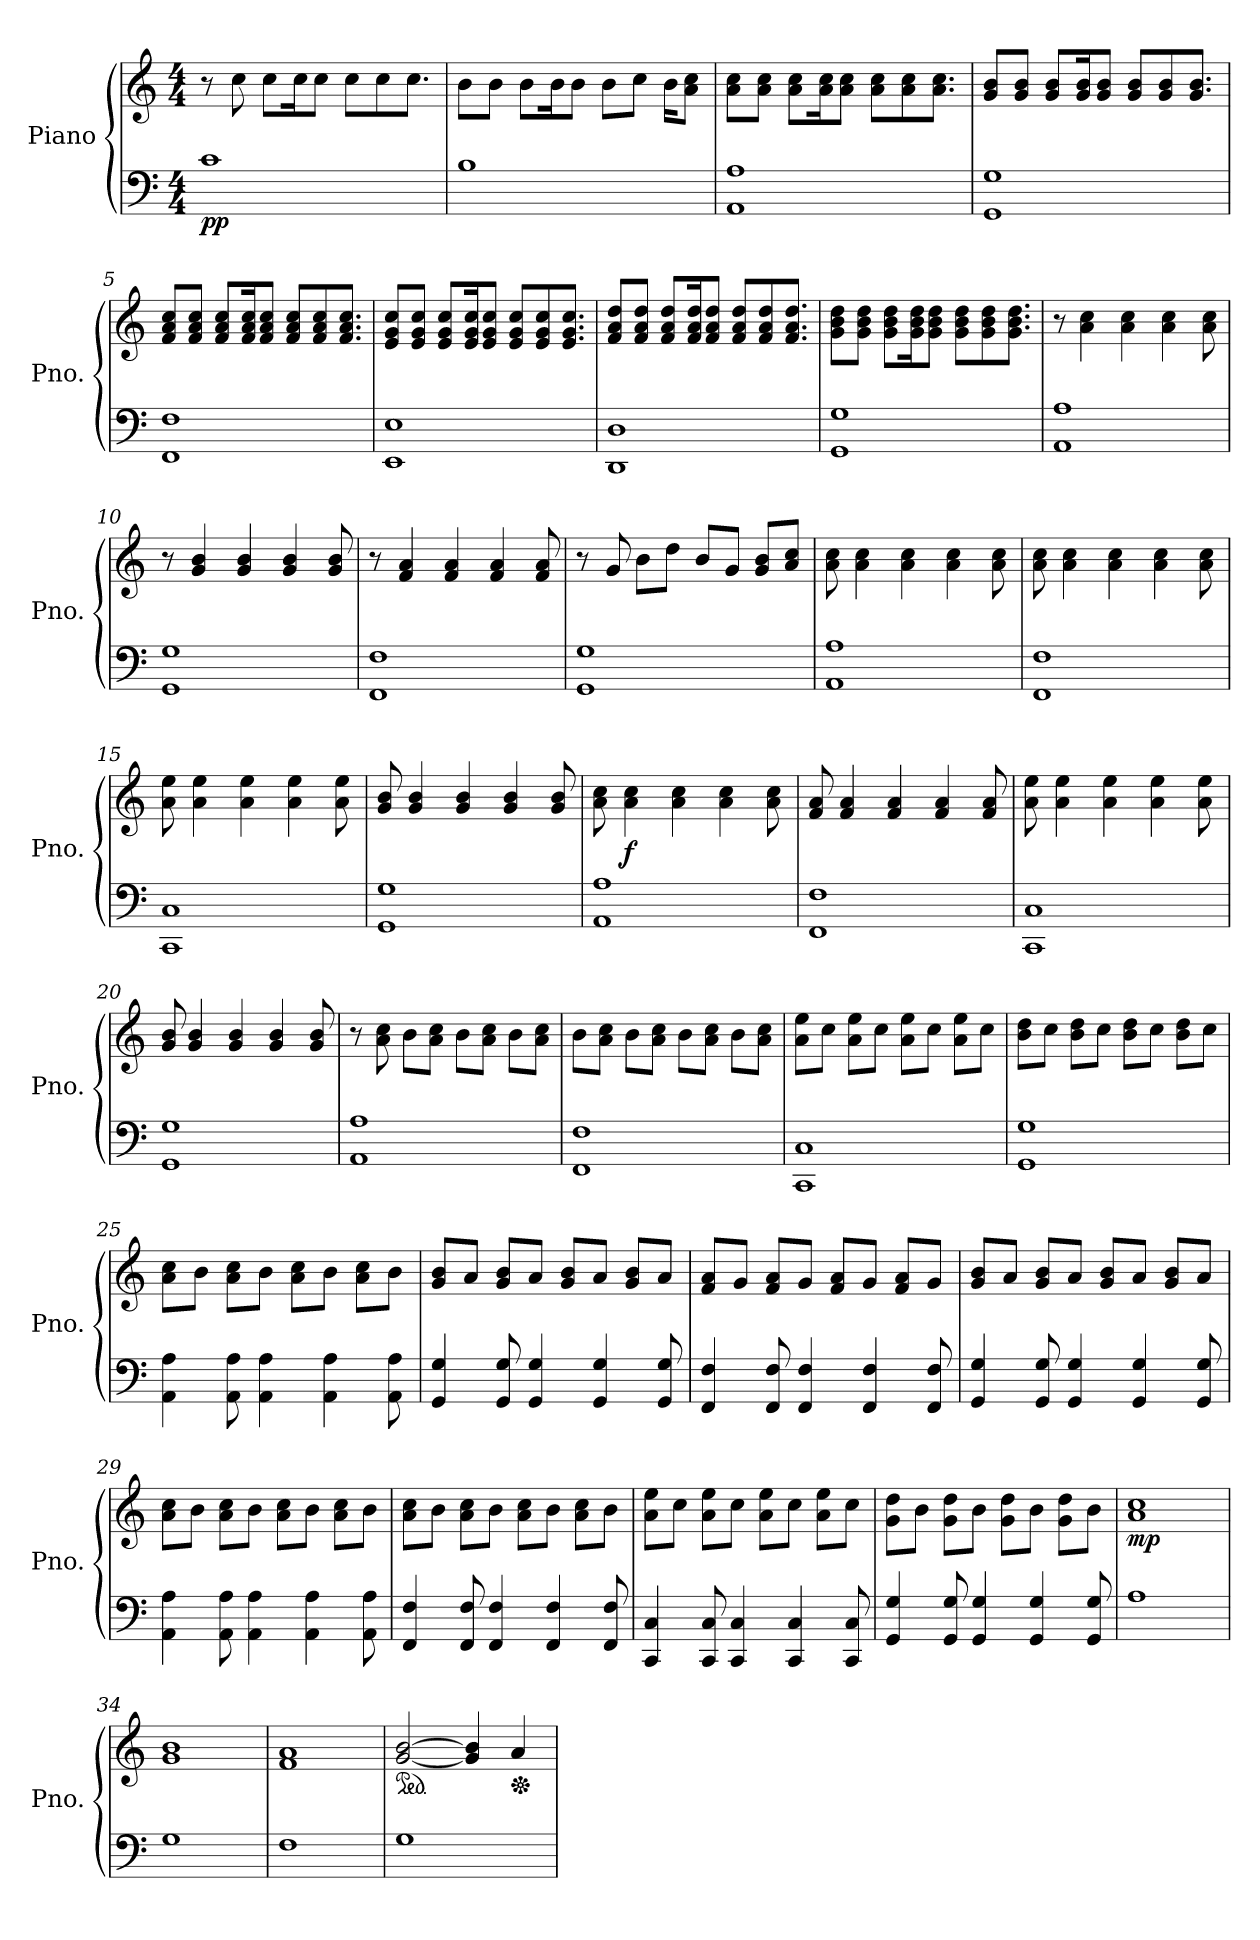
**kern	**kern	**dynam
*part1	*part1	*part1
*staff2	*staff1	*staff1/2
*I"Piano	*	*
*I'Pno.	*	*
*clefF4	*clefG2	*
*k[]	*k[]	*
*M4/4	*M4/4	*
*MM100	*MM100	*
=1	=1	=1
!	!	!LO:DY:b=2
!	!	!LO:DY:n=1:b
1c	8r	p p
.	8cc\	.
.	8cc\L	.
.	16cc\K	.
.	8cc\J	.
.	8cc\L	.
.	8cc\	.
.	8.cc\J	.
=2	=2	=2
1B	8b\L	.
.	8b\J	.
.	8b\L	.
.	16b\K	.
.	8b\J	.
.	8b\L	.
.	8cc\J	.
.	16b\KL	.
.	8a\ 8cc\J	.
=3	=3	=3
!	!	!LO:DY:b=2
!	!	!LO:DY:n=1:b
1AA 1A	8a\ 8cc\L	mp mp
.	8a\ 8cc\J	.
.	8a\ 8cc\L	.
.	16a\ 16cc\K	.
.	8a\ 8cc\J	.
.	8a\ 8cc\L	.
.	8a\ 8cc\	.
.	8.a\ 8.cc\J	.
=4	=4	=4
1GG 1G	8g/ 8b/L	.
.	8g/ 8b/J	.
.	8g/ 8b/L	.
.	16g/ 16b/K	.
.	8g/ 8b/J	.
.	8g/ 8b/L	.
.	8g/ 8b/	.
.	8.g/ 8.b/J	.
=5	=5	=5
!	!	!LO:DY:b=2
!	!	!LO:DY:n=1:b
1FF 1F	8f/ 8a/ 8cc/L	mf mf
.	8f/ 8a/ 8cc/J	.
.	8f/ 8a/ 8cc/L	.
.	16f/ 16a/ 16cc/K	.
.	8f/ 8a/ 8cc/J	.
.	8f/ 8a/ 8cc/L	.
.	8f/ 8a/ 8cc/	.
.	8.f/ 8.a/ 8.cc/J	.
!!LO:LB:g=z
=6	=6	=6
1EE 1E	8e/ 8g/ 8cc/L	.
.	8e/ 8g/ 8cc/J	.
.	8e/ 8g/ 8cc/L	.
.	16e/ 16g/ 16cc/K	.
.	8e/ 8g/ 8cc/J	.
.	8e/ 8g/ 8cc/L	.
.	8e/ 8g/ 8cc/	.
.	8.e/ 8.g/ 8.cc/J	.
=7	=7	=7
1DD 1D	8f/ 8a/ 8dd/L	.
.	8f/ 8a/ 8dd/J	.
.	8f/ 8a/ 8dd/L	.
.	16f/ 16a/ 16dd/K	.
.	8f/ 8a/ 8dd/J	.
.	8f/ 8a/ 8dd/L	.
.	8f/ 8a/ 8dd/	.
.	8.f/ 8.a/ 8.dd/J	.
=8	=8	=8
1GG 1G	8g\ 8b\ 8dd\L	.
.	8g\ 8b\ 8dd\J	.
.	8g\ 8b\ 8dd\L	.
.	16g\ 16b\ 16dd\K	.
.	8g\ 8b\ 8dd\J	.
.	8g\ 8b\ 8dd\L	.
.	8g\ 8b\ 8dd\	.
.	8.g\ 8.b\ 8.dd\J	.
=9	=9	=9
!	!	!LO:DY:b=2
!	!	!LO:DY:n=1:b
1AA 1A	8r	mp mp
.	4a\ 4cc\	.
.	4a\ 4cc\	.
.	4a\ 4cc\	.
.	8a\ 8cc\	.
=10	=10	=10
1GG 1G	8r	.
.	4g/ 4b/	.
.	4g/ 4b/	.
.	4g/ 4b/	.
.	8g/ 8b/	.
=11	=11	=11
1FF 1F	8r	.
.	4f/ 4a/	.
.	4f/ 4a/	.
.	4f/ 4a/	.
.	8f/ 8a/	.
!!LO:LB:g=z
=12	=12	=12
1GG 1G	8r	.
.	8g/	.
.	8b\L	.
.	8dd\J	.
.	8b/L	.
.	8g/J	.
.	8g/ 8b/L	.
.	8a/ 8cc/J	.
=13	=13	=13
!	!	!LO:DY:b=2
!	!	!LO:DY:n=1:b
1AA 1A	8a\ 8cc\	mf mf
.	4a\ 4cc\	.
.	4a\ 4cc\	.
.	4a\ 4cc\	.
.	8a\ 8cc\	.
=14	=14	=14
1FF 1F	8a\ 8cc\	.
.	4a\ 4cc\	.
.	4a\ 4cc\	.
.	4a\ 4cc\	.
.	8a\ 8cc\	.
=15	=15	=15
1CC 1C	8a\ 8ee\	.
.	4a\ 4ee\	.
.	4a\ 4ee\	.
.	4a\ 4ee\	.
.	8a\ 8ee\	.
=16	=16	=16
1GG 1G	8g/ 8b/	.
.	4g/ 4b/	.
.	4g/ 4b/	.
.	4g/ 4b/	.
.	8g/ 8b/	.
=17	=17	=17
1AA 1A	8a\ 8cc\	.
!	!	!LO:DY:b
.	4a\ 4cc\	f
.	4a\ 4cc\	.
.	4a\ 4cc\	.
.	8a\ 8cc\	.
=18	=18	=18
1FF 1F	8f/ 8a/	.
.	4f/ 4a/	.
.	4f/ 4a/	.
.	4f/ 4a/	.
.	8f/ 8a/	.
!!LO:LB:g=z
=19	=19	=19
1CC 1C	8a\ 8ee\	.
.	4a\ 4ee\	.
.	4a\ 4ee\	.
.	4a\ 4ee\	.
.	8a\ 8ee\	.
=20	=20	=20
1GG 1G	8g/ 8b/	.
.	4g/ 4b/	.
.	4g/ 4b/	.
.	4g/ 4b/	.
.	8g/ 8b/	.
=21	=21	=21
1AA 1A	8r	.
.	8a\ 8cc\	.
.	8b\L	.
.	8a\ 8cc\J	.
.	8b\L	.
.	8a\ 8cc\J	.
.	8b\L	.
.	8a\ 8cc\J	.
=22	=22	=22
1FF 1F	8b\L	.
.	8a\ 8cc\J	.
.	8b\L	.
.	8a\ 8cc\J	.
.	8b\L	.
.	8a\ 8cc\J	.
.	8b\L	.
.	8a\ 8cc\J	.
=23	=23	=23
1CC 1C	8a\ 8ee\L	.
.	8cc\J	.
.	8a\ 8ee\L	.
.	8cc\J	.
.	8a\ 8ee\L	.
.	8cc\J	.
.	8a\ 8ee\L	.
.	8cc\J	.
=24	=24	=24
1GG 1G	8b\ 8dd\L	.
.	8cc\J	.
.	8b\ 8dd\L	.
.	8cc\J	.
.	8b\ 8dd\L	.
.	8cc\J	.
.	8b\ 8dd\L	.
.	8cc\J	.
!!LO:LB:g=z
=25	=25	=25
4AA\ 4A\	8a\ 8cc\L	.
.	8b\J	.
8AA\ 8A\	8a\ 8cc\L	.
4AA\ 4A\	8b\J	.
.	8a\ 8cc\L	.
4AA\ 4A\	8b\J	.
.	8a\ 8cc\L	.
8AA\ 8A\	8b\J	.
=26	=26	=26
4GG/ 4G/	8g/ 8b/L	.
.	8a/J	.
8GG/ 8G/	8g/ 8b/L	.
4GG/ 4G/	8a/J	.
.	8g/ 8b/L	.
4GG/ 4G/	8a/J	.
.	8g/ 8b/L	.
8GG/ 8G/	8a/J	.
=27	=27	=27
4FF/ 4F/	8f/ 8a/L	.
.	8g/J	.
8FF/ 8F/	8f/ 8a/L	.
4FF/ 4F/	8g/J	.
.	8f/ 8a/L	.
4FF/ 4F/	8g/J	.
.	8f/ 8a/L	.
8FF/ 8F/	8g/J	.
=28	=28	=28
4GG/ 4G/	8g/ 8b/L	.
.	8a/J	.
8GG/ 8G/	8g/ 8b/L	.
4GG/ 4G/	8a/J	.
.	8g/ 8b/L	.
4GG/ 4G/	8a/J	.
.	8g/ 8b/L	.
8GG/ 8G/	8a/J	.
=29	=29	=29
4AA\ 4A\	8a\ 8cc\L	.
.	8b\J	.
8AA\ 8A\	8a\ 8cc\L	.
4AA\ 4A\	8b\J	.
.	8a\ 8cc\L	.
4AA\ 4A\	8b\J	.
.	8a\ 8cc\L	.
8AA\ 8A\	8b\J	.
!!LO:PB:g=z
=30	=30	=30
4FF/ 4F/	8a\ 8cc\L	.
.	8b\J	.
8FF/ 8F/	8a\ 8cc\L	.
4FF/ 4F/	8b\J	.
.	8a\ 8cc\L	.
4FF/ 4F/	8b\J	.
.	8a\ 8cc\L	.
8FF/ 8F/	8b\J	.
=31	=31	=31
4CC/ 4C/	8a\ 8ee\L	.
.	8cc\J	.
8CC/ 8C/	8a\ 8ee\L	.
4CC/ 4C/	8cc\J	.
.	8a\ 8ee\L	.
4CC/ 4C/	8cc\J	.
.	8a\ 8ee\L	.
8CC/ 8C/	8cc\J	.
=32	=32	=32
4GG/ 4G/	8g\ 8dd\L	.
.	8b\J	.
8GG/ 8G/	8g\ 8dd\L	.
4GG/ 4G/	8b\J	.
.	8g\ 8dd\L	.
4GG/ 4G/	8b\J	.
.	8g\ 8dd\L	.
8GG/ 8G/	8b\J	.
=33	=33	=33
!	!	!LO:DY:b
1A	1a 1cc	mp
=34	=34	=34
1G	1g 1b	.
=35	=35	=35
1F	1f 1a	.
=36	=36	=36
*	*ped	*
1G	[2g/ [2b/	.
.	4g/] 4b/]	.
*	*Xped	*
.	4a/	.
=	=	=
*-	*-	*-
